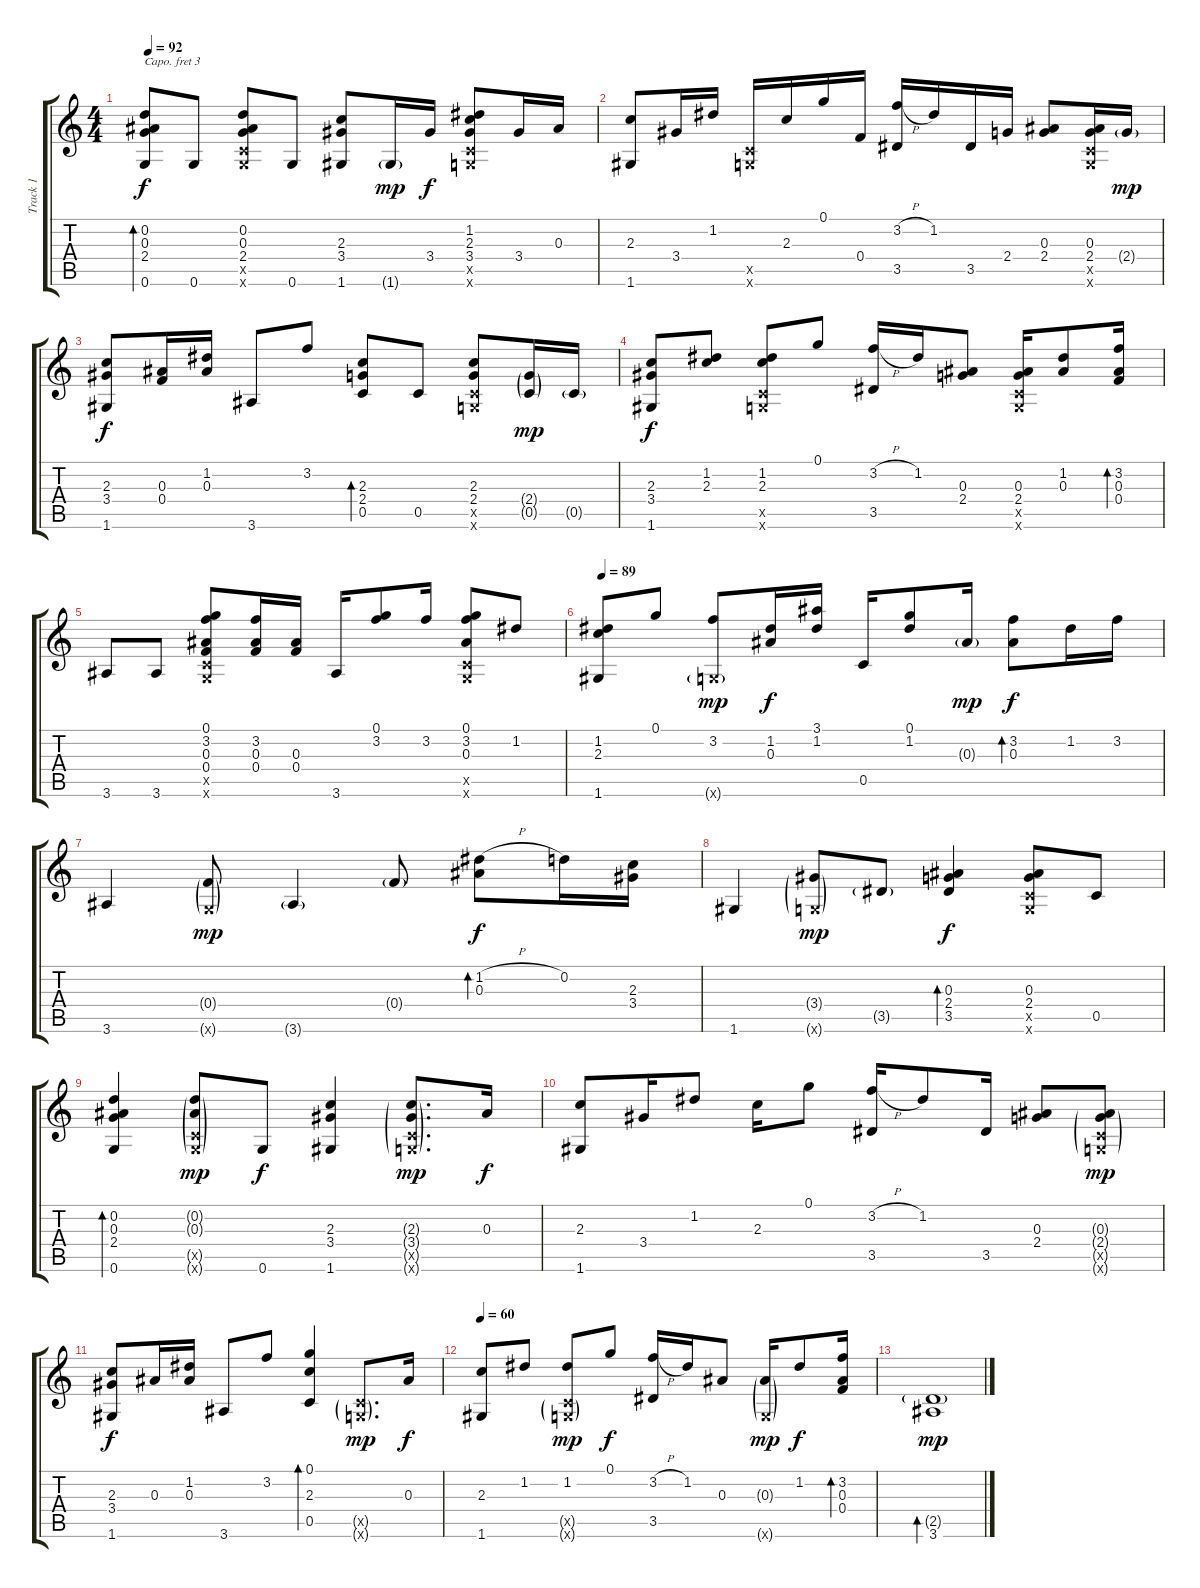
\track ("Track 1" "Track 1") {instrument acousticguitarsteel}
\staff {score tabs}
\capo 3
\tuning (E4 B3 G3 D3 A2 E2) {hide}
\ts (4 4)
\tempo 92
\clef g2
\ks c
(0.2 0.3 2.4 0.6).8{bd 120 dy f} 0.6.8 (0.2 0.3 2.4 0.5{x} 0.6{x}).8 0.6.8 (2.3 3.4 1.6).8 1.6{g}.16{dy mp} 3.4.16{dy f} (1.2 2.3 3.4 0.5{x} 0.6{x}).8 3.4.16 0.3.16 |
(2.3 1.6).8 3.4.16 1.2.16 (0.5{x} 0.6{x}).16 2.3.16 0.1.16 0.4.16 (3.2{h} 3.5).16 1.2.16 3.5.16 2.4.16 (0.3 2.4).8 (0.3 2.4 0.5{x} 0.6{x}).16 2.4{g}.16{dy mp} |
(2.3 3.4 1.6).8{dy f} (0.3 0.4).16 (1.2 0.3).16 3.6.8 3.2.8 (2.3 2.4 0.5).8{bd 120} 0.5.8 (2.3 2.4 0.5{x} 0.6{x}).8 (2.4{g} 0.5{g}).16{dy mp} 0.5{g}.16 |
(2.3 3.4 1.6).8{dy f} (1.2 2.3).8 (1.2 2.3 0.5{x} 0.6{x}).8 0.1.8 (3.2{h} 3.5).16 1.2.16 (0.3 2.4).8 (0.3 2.4 0.5{x} 0.6{x}).16 (1.2 0.3).8 (3.2 0.3 0.4).16{bd 120} |
3.6.8 3.6.8 (0.1 3.2 0.3 0.4 0.5{x} 0.6{x}).8 (3.2 0.3 0.4).16 (0.3 0.4).16 3.6.16 (0.1 3.2).8 3.2.16 (0.1 3.2 0.3 0.5{x} 0.6{x}).8 1.2.8 |
\tempo 89
(1.2 2.3 1.6).8{volume 11} 0.1.8 (3.2 0.6{g x}).8{dy mp} (1.2 0.3).16{dy f} (3.1 1.2).16 0.5.16 (0.1 1.2).8 0.3{g}.16{dy mp} (3.2 0.3).8{bd 120 dy f} 1.2.16 3.2.16 |
3.6.4 (0.4{g} 0.6{g x}).8{dy mp} 3.6{g}.4 0.4{g}.8 (1.2{h} 0.3).8{bd 120 dy f} 0.2.16 (2.3 3.4).16 |
1.6.4 (3.4{g} 0.6{g x}).8{dy mp} 3.5{g}.8 (0.3 2.4 3.5).4{bd 120 dy f} (0.3 2.4 0.5{x} 0.6{x}).8 0.5.8 |
(0.2 0.3 2.4 0.6).4{bd 120} (0.2{g} 0.3{g} 0.5{g x} 0.6{g x}).8{dy mp} 0.6.8{dy f} (2.3 3.4 1.6).4 (2.3{g} 3.4{g} 0.5{g x} 0.6{g x}).8{d dy mp} 0.3.16{dy f} |
(2.3 1.6).8 3.4.16 1.2.8 2.3.16 0.1.8 (3.2{h} 3.5).16 1.2.8 3.5.16 (0.3 2.4).8 (0.3{g} 2.4{g} 0.5{g x} 0.6{g x}).8{dy mp} |
(2.3 3.4 1.6).8{dy f} 0.3.16 (1.2 0.3).16 3.6.8 3.2.8 (0.1 2.3 0.5).4{bd 120} (0.5{g x} 0.6{g x}).8{d dy mp} 0.3.16{dy f} |
\tempo 60
(2.3 1.6).8 1.2.8 (1.2 0.5{g x} 0.6{g x}).8{dy mp} 0.1.8{dy f} (3.2{h} 3.5).16 1.2.16 0.3.8 (0.3{g} 0.6{g x}).16{dy mp} 1.2.8{dy f} (3.2 0.3 0.4).16{bd 120} |
(2.5{g} 3.6).1{bd 120 dy mp}
